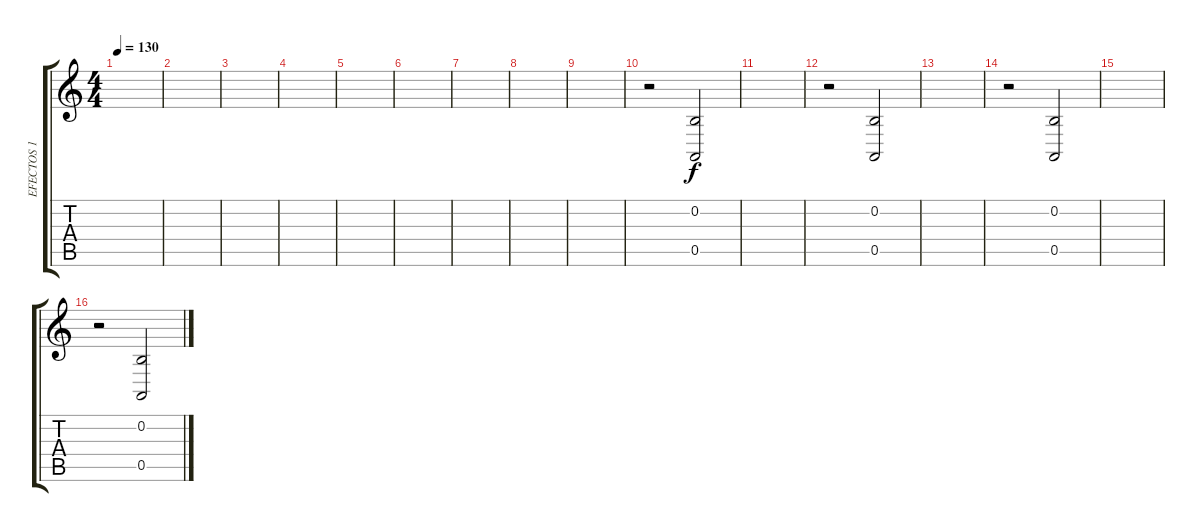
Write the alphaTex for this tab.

\track ("EFECTOS 1" "EFECTOS 1") {instrument gunshot}
\staff {score tabs}
\tuning (E4 B3 G3 D3 A2 E2) {hide}
\ts (4 4)
\tempo 130
\clef g2
\ks c
|
|
|
|
|
|
|
|
|
r.2 (0.2 0.5).2 |
|
r.2 (0.2 0.5).2 |
|
r.2 (0.2 0.5).2 |
|
r.2 (0.2 0.5).2
